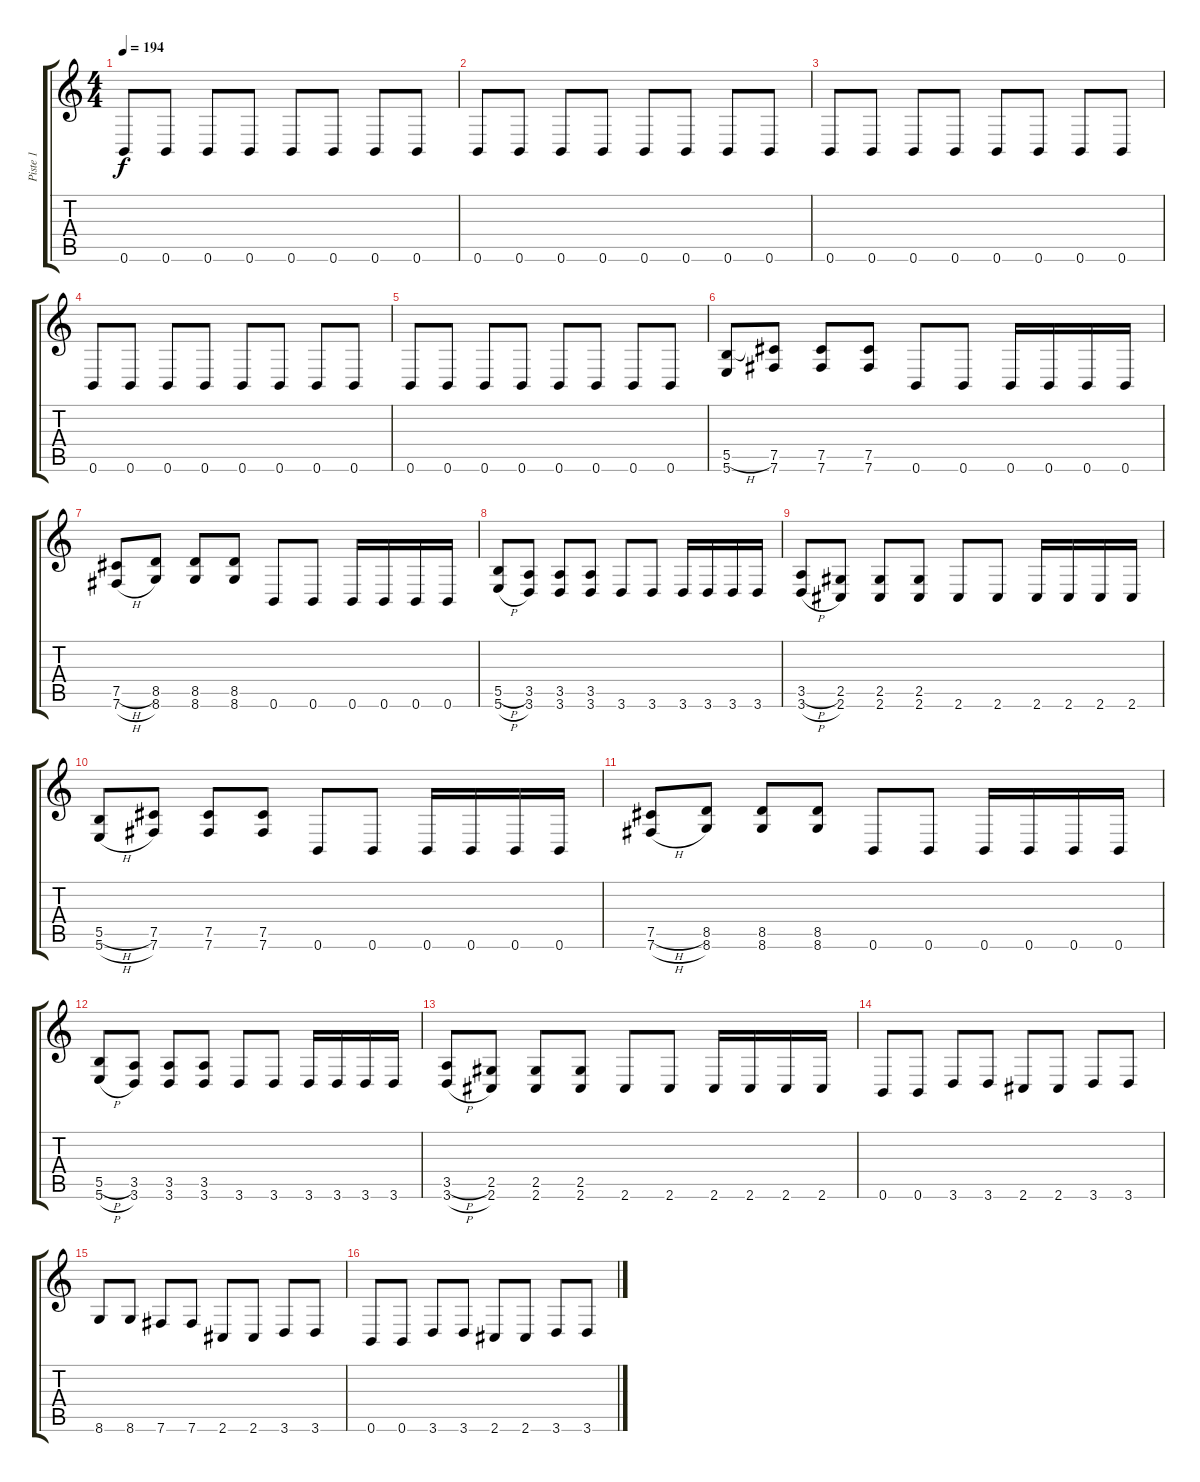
\track ("Piste 1" "Piste 1") {instrument overdrivenguitar}
\staff {score tabs}
\tuning (Db4 Ab3 E3 B2 Gb2 B1) {hide}
\ts (4 4)
\tempo 194
\clef g2
\ks c
0.6.8{dy f} 0.6.8 0.6.8 0.6.8 0.6.8 0.6.8 0.6.8 0.6.8 |
0.6.8 0.6.8 0.6.8 0.6.8 0.6.8 0.6.8 0.6.8 0.6.8 |
0.6.8 0.6.8 0.6.8 0.6.8 0.6.8 0.6.8 0.6.8 0.6.8 |
0.6.8 0.6.8 0.6.8 0.6.8 0.6.8 0.6.8 0.6.8 0.6.8 |
0.6.8 0.6.8 0.6.8 0.6.8 0.6.8 0.6.8 0.6.8 0.6.8 |
(5.5{h} 5.6).8 (7.5 7.6).8 (7.5 7.6).8 (7.5 7.6).8 0.6.8 0.6.8 0.6.16 0.6.16 0.6.16 0.6.16 |
(7.5{h} 7.6{h}).8 (8.5 8.6).8 (8.5 8.6).8 (8.5 8.6).8 0.6.8 0.6.8 0.6.16 0.6.16 0.6.16 0.6.16 |
(5.5{h} 5.6{h}).8 (3.5 3.6).8 (3.5 3.6).8 (3.5 3.6).8 3.6.8 3.6.8 3.6.16 3.6.16 3.6.16 3.6.16 |
(3.5{h} 3.6{h}).8 (2.5 2.6).8 (2.5 2.6).8 (2.5 2.6).8 2.6.8 2.6.8 2.6.16 2.6.16 2.6.16 2.6.16 |
(5.5{h} 5.6{h}).8 (7.5 7.6).8 (7.5 7.6).8 (7.5 7.6).8 0.6.8 0.6.8 0.6.16 0.6.16 0.6.16 0.6.16 |
(7.5{h} 7.6{h}).8 (8.5 8.6).8 (8.5 8.6).8 (8.5 8.6).8 0.6.8 0.6.8 0.6.16 0.6.16 0.6.16 0.6.16 |
(5.5{h} 5.6{h}).8 (3.5 3.6).8 (3.5 3.6).8 (3.5 3.6).8 3.6.8 3.6.8 3.6.16 3.6.16 3.6.16 3.6.16 |
(3.5{h} 3.6{h}).8 (2.5 2.6).8 (2.5 2.6).8 (2.5 2.6).8 2.6.8 2.6.8 2.6.16 2.6.16 2.6.16 2.6.16 |
0.6.8 0.6.8 3.6.8 3.6.8 2.6.8 2.6.8 3.6.8 3.6.8 |
8.6.8 8.6.8 7.6.8 7.6.8 2.6.8 2.6.8 3.6.8 3.6.8 |
0.6.8 0.6.8 3.6.8 3.6.8 2.6.8 2.6.8 3.6.8 3.6.8
